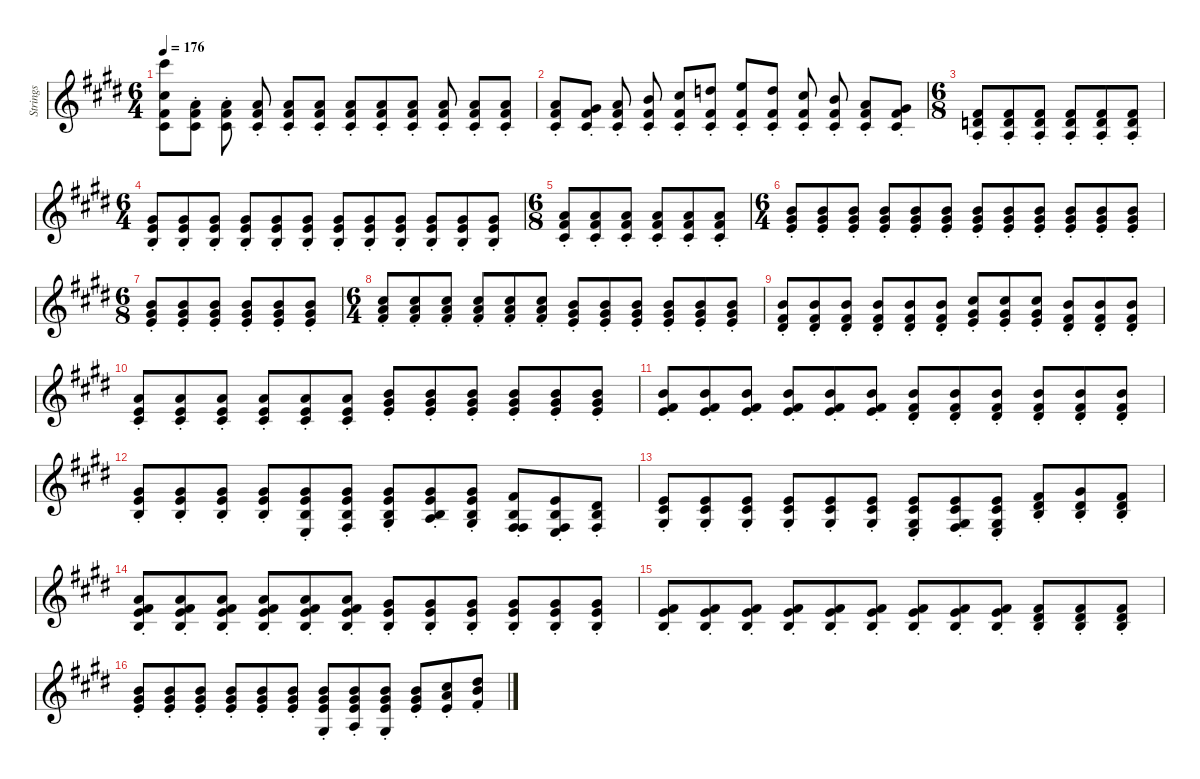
\defaultSystemsLayout 4
\hideDynamics
\bracketExtendMode nobrackets
\firstSystemTrackNameMode fullname
\otherSystemsTrackNameMode fullname
\otherSystemsTrackNameOrientation horizontal
\track ("Strings" "vln.") {mute instrument stringensemble1}
\staff {score}
\tuning (E4 B3 G3 D3 A2 C2)
\ts (6 4)
\tempo 176
\clef g2
\ks e
(21.1{acc #} 18.3{acc #} 16.4{acc #} 16.5{acc #}).8{dy mf beam Down} (14.3{st acc forcenatural} 16.4{st acc #} 16.5{st acc #}).8{beam Down} (14.3{st acc forcenatural} 16.4{st acc #} 16.5{st acc #}).8{beam Down beam split} (5.1{st acc forcenatural} 7.2{st acc #} 6.3{st acc #}).8{beam Up} (5.1{st acc forcenatural} 7.2{st acc #} 6.3{st acc #}).8{beam Up} (5.1{st acc forcenatural} 7.2{st acc #} 6.3{st acc #}).8{beam Up} (10.2{st acc forcenatural} 11.3{st acc #} 11.4{st acc #}).8{beam Up} (10.2{st acc forcenatural} 11.3{st acc #} 11.4{st acc #}).8{beam Up beam merge} (10.2{st acc forcenatural} 11.3{st acc #} 11.4{st acc #}).8{beam Up beam split} (5.1{st acc forcenatural} 7.2{st acc #} 6.3{st acc #}).8{beam Up} (5.1{st acc forcenatural} 7.2{st acc #} 6.3{st acc #}).8{beam Up} (5.1{st acc forcenatural} 7.2{st acc #} 6.3{st acc #}).8{beam Up} |
(5.1{st acc forcenatural} 7.2{st acc #} 6.3{st acc #}).8{beam Up} (9.2{st acc #} 11.3{st acc #} 11.4{st acc #}).8{beam Up} (10.2{st acc forcenatural} 11.3{st acc #} 11.4{st acc #}).8{beam Up beam split} (12.2{st acc forcenatural} 11.3{st acc #} 11.4{st acc #}).8{beam Up} (9.1{st acc #} 11.3{st acc #} 11.4{st acc #}).8{beam Up} (10.1{st acc forcenatural} 11.3{st acc #} 11.4{st acc #}).8{beam Up} (12.1{st acc forcenatural} 11.3{st acc #} 11.4{st acc #}).8{beam Up} (10.1{st acc forcenatural} 11.3{st acc #} 11.4{st acc #}).8{beam Up} (9.1{st acc #} 11.3{st acc #} 11.4{st acc #}).8{beam Up beam split} (7.1{st acc forcenatural} 7.2{st acc #} 6.3{st acc #}).8{beam Up} (5.1{st acc forcenatural} 7.2{st acc #} 6.3{st acc #}).8{beam Up} (4.1{st acc #} 7.2{st acc #} 6.3{st acc #}).8{beam Up} |
\ts (6 8)
\beaming (8 3 3 3 3)
(7.2{st acc #} 7.3{st acc forcenatural} 7.4{st acc forcenatural}).8{beam Up} (7.2{st acc #} 7.3{st acc forcenatural} 7.4{st acc forcenatural}).8{beam Up} (7.2{st acc #} 7.3{st acc forcenatural} 7.4{st acc forcenatural}).8{beam Up} (7.2{st acc #} 7.3{st acc forcenatural} 7.4{st acc forcenatural}).8{beam Up} (7.2{st acc #} 7.3{st acc forcenatural} 7.4{st acc forcenatural}).8{beam Up} (7.2{st acc #} 7.3{st acc forcenatural} 7.4{st acc forcenatural}).8{beam Up} |
\ts (6 4)
\beaming (8 3 3 3 3)
(4.1{st acc #} 5.2{st acc forcenatural} 4.3{st acc forcenatural}).8{beam Up} (4.1{st acc #} 5.2{st acc forcenatural} 4.3{st acc forcenatural}).8{beam Up} (0.1{st acc forcenatural} 9.2{st acc #} 9.4{st acc forcenatural}).8{beam Up beam split} (9.2{st acc #} 9.3{st acc forcenatural} 9.4{st acc forcenatural}).8{beam Up} (9.2{st acc #} 9.3{st acc forcenatural} 9.4{st acc forcenatural}).8{beam Up} (9.2{st acc #} 9.3{st acc forcenatural} 9.4{st acc forcenatural}).8{beam Up} (4.1{st acc #} 5.2{st acc forcenatural} 4.3{st acc forcenatural}).8{beam Up} (4.1{st acc #} 5.2{st acc forcenatural} 4.3{st acc forcenatural}).8{beam Up} (4.1{st acc #} 5.2{st acc forcenatural} 4.3{st acc forcenatural}).8{beam Up beam split} (4.1{st acc #} 5.2{st acc forcenatural} 4.3{st acc forcenatural}).8{beam Up} (4.1{st acc #} 5.2{st acc forcenatural} 4.3{st acc forcenatural}).8{beam Up} (0.1{st acc forcenatural} 9.2{st acc #} 9.4{st acc forcenatural}).8{beam Up} |
\ts (6 8)
\beaming (8 3 3 3 3)
(5.1{st acc forcenatural} 7.2{st acc #} 6.3{st acc #}).8{beam Up} (5.1{st acc forcenatural} 7.2{st acc #} 6.3{st acc #}).8{beam Up} (10.2{st acc forcenatural} 11.3{st acc #} 11.4{st acc #}).8{beam Up} (10.2{st acc forcenatural} 11.3{st acc #} 11.4{st acc #}).8{beam Up} (10.2{st acc forcenatural} 11.3{st acc #} 11.4{st acc #}).8{beam Up} (5.1{st acc forcenatural} 7.2{st acc #} 6.3{st acc #}).8{beam Up} |
\ts (6 4)
\beaming (8 3 3 3 3)
(7.1{st acc forcenatural} 9.2{st acc #} 9.3{st acc forcenatural}).8{beam Up} (7.1{st acc forcenatural} 9.2{st acc #} 9.3{st acc forcenatural}).8{beam Up} (7.1{st acc forcenatural} 9.2{st acc #} 9.3{st acc forcenatural}).8{beam Up beam split} (7.1{st acc forcenatural} 9.2{st acc #} 9.3{st acc forcenatural}).8{beam Up} (7.1{st acc forcenatural} 9.2{st acc #} 9.3{st acc forcenatural}).8{beam Up} (7.1{st acc forcenatural} 9.2{st acc #} 9.3{st acc forcenatural}).8{beam Up} (7.1{st acc forcenatural} 9.2{st acc #} 9.3{st acc forcenatural}).8{beam Up} (7.1{st acc forcenatural} 9.2{st acc #} 9.3{st acc forcenatural}).8{beam Up} (7.1{st acc forcenatural} 9.2{st acc #} 9.3{st acc forcenatural}).8{beam Up beam split} (7.1{st acc forcenatural} 9.2{st acc #} 9.3{st acc forcenatural}).8{beam Up} (7.1{st acc forcenatural} 9.2{st acc #} 9.3{st acc forcenatural}).8{beam Up} (7.1{st acc forcenatural} 9.2{st acc #} 9.3{st acc forcenatural}).8{beam Up} |
\ts (6 8)
\beaming (8 3 3 3 3)
(7.1{st acc forcenatural} 9.2{st acc #} 9.3{st acc forcenatural}).8{beam Up} (7.1{st acc forcenatural} 9.2{st acc #} 9.3{st acc forcenatural}).8{beam Up} (7.1{st acc forcenatural} 9.2{st acc #} 9.3{st acc forcenatural}).8{beam Up} (7.1{st acc forcenatural} 9.2{st acc #} 9.3{st acc forcenatural}).8{beam Up} (7.1{st acc forcenatural} 9.2{st acc #} 9.3{st acc forcenatural}).8{beam Up} (7.1{st acc forcenatural} 9.2{st acc #} 9.3{st acc forcenatural}).8{beam Up} |
\ts (6 4)
\beaming (8 3 3 3 3)
(9.1{st acc #} 10.2{st acc forcenatural} 11.3{st acc #}).8{beam Up} (9.1{st acc #} 10.2{st acc forcenatural} 11.3{st acc #}).8{beam Up} (9.1{st acc #} 10.2{st acc forcenatural} 11.3{st acc #}).8{beam Up beam split} (9.1{st acc #} 10.2{st acc forcenatural} 11.3{st acc #}).8{beam Up} (9.1{st acc #} 10.2{st acc forcenatural} 11.3{st acc #}).8{beam Up} (9.1{st acc #} 10.2{st acc forcenatural} 11.3{st acc #}).8{beam Up} (7.1{st acc forcenatural} 9.2{st acc #} 9.3{st acc forcenatural}).8{beam Up} (7.1{st acc forcenatural} 9.2{st acc #} 9.3{st acc forcenatural}).8{beam Up} (7.1{st acc forcenatural} 9.2{st acc #} 9.3{st acc forcenatural}).8{beam Up beam split} (7.1{st acc forcenatural} 9.2{st acc #} 9.3{st acc forcenatural}).8{beam Up} (7.1{st acc forcenatural} 9.2{st acc #} 9.3{st acc forcenatural}).8{beam Up} (7.1{st acc forcenatural} 9.2{st acc #} 9.3{st acc forcenatural}).8{beam Up} |
(12.2{st acc forcenatural} 11.3{st acc #} 13.4{st acc #}).8{beam Up} (12.2{st acc forcenatural} 11.3{st acc #} 13.4{st acc #}).8{beam Up} (12.2{st acc forcenatural} 11.3{st acc #} 13.4{st acc #}).8{beam Up beam split} (12.2{st acc forcenatural} 11.3{st acc #} 13.4{st acc #}).8{beam Up} (12.2{st acc forcenatural} 11.3{st acc #} 13.4{st acc #}).8{beam Up} (12.2{st acc forcenatural} 11.3{st acc #} 13.4{st acc #}).8{beam Up} (14.2{st acc #} 13.3{st acc #} 14.4{st acc forcenatural}).8{beam Up} (14.2{st acc #} 13.3{st acc #} 14.4{st acc forcenatural}).8{beam Up} (14.2{st acc #} 13.3{st acc #} 14.4{st acc forcenatural}).8{beam Up beam split} (12.2{st acc forcenatural} 11.3{st acc #} 13.4{st acc #}).8{beam Up} (12.2{st acc forcenatural} 11.3{st acc #} 13.4{st acc #}).8{beam Up} (12.2{st acc forcenatural} 11.3{st acc #} 13.4{st acc #}).8{beam Up} |
(10.2{st acc forcenatural} 9.3{st acc forcenatural} 11.4{st acc #}).8{beam Up} (10.2{st acc forcenatural} 9.3{st acc forcenatural} 11.4{st acc #}).8{beam Up} (10.2{st acc forcenatural} 9.3{st acc forcenatural} 11.4{st acc #}).8{beam Up beam split} (10.2{st acc forcenatural} 9.3{st acc forcenatural} 11.4{st acc #}).8{beam Up} (5.1{st acc forcenatural} 5.2{st acc forcenatural} 6.3{st acc #}).8{beam Up} (5.1{st acc forcenatural} 5.2{st acc forcenatural} 6.3{st acc #}).8{beam Up} (7.1{st acc forcenatural} 9.2{st acc #} 9.3{st acc forcenatural}).8{beam Up} (7.1{st acc forcenatural} 9.2{st acc #} 9.3{st acc forcenatural}).8{beam Up} (7.1{st acc forcenatural} 9.2{st acc #} 9.3{st acc forcenatural}).8{beam Up beam split} (7.1{st acc forcenatural} 9.2{st acc #} 9.3{st acc forcenatural}).8{beam Up} (7.1{st acc forcenatural} 9.2{st acc #} 9.3{st acc forcenatural}).8{beam Up} (7.1{st acc forcenatural} 9.2{st acc #} 9.3{st acc forcenatural}).8{beam Up} |
(7.1{st acc forcenatural} 7.2{st acc #} 9.3{st acc forcenatural}).8{beam Up} (7.1{st acc forcenatural} 7.2{st acc #} 9.3{st acc forcenatural}).8{beam Up} (7.1{st acc forcenatural} 7.2{st acc #} 9.3{st acc forcenatural}).8{beam Up beam split} (7.1{st acc forcenatural} 7.2{st acc #} 9.3{st acc forcenatural}).8{beam Up} (7.1{st acc forcenatural} 7.2{st acc #} 9.3{st acc forcenatural}).8{beam Up} (7.1{st acc forcenatural} 7.2{st acc #} 9.3{st acc forcenatural}).8{beam Up} (7.1{st acc forcenatural} 7.2{st acc #} 8.3{st acc #}).8{beam Up} (7.1{st acc forcenatural} 7.2{st acc #} 8.3{st acc #}).8{beam Up} (7.1{st acc forcenatural} 7.2{st acc #} 8.3{st acc #}).8{beam Up beam split} (12.2{st acc forcenatural} 11.3{st acc #} 13.4{st acc #}).8{beam Up} (12.2{st acc forcenatural} 11.3{st acc #} 13.4{st acc #}).8{beam Up} (7.1{st acc forcenatural} 7.2{st acc #} 8.3{st acc #}).8{beam Up} |
(4.1{st acc #} 5.2{st acc forcenatural} 4.3{st acc forcenatural}).8{beam Up} (4.1{st acc #} 5.2{st acc forcenatural} 4.3{st acc forcenatural}).8{beam Up} (4.1{st acc #} 5.2{st acc forcenatural} 4.3{st acc forcenatural}).8{beam Up} (4.1{st acc #} 5.2{st acc forcenatural} 4.3{st acc forcenatural}).8{beam Up} (4.1{st acc #} 5.2{st acc forcenatural} 4.3{st acc forcenatural} 2.4{st acc forcenatural}).8{beam Up} (4.1{st acc #} 5.2{st acc forcenatural} 4.3{st acc forcenatural} 4.4{st acc #}).8{beam Up} (0.1{st acc forcenatural} 9.2{st acc #} 9.4{st acc forcenatural} 11.5{st acc #}).8{beam Up} (4.1{st acc #} 5.2{st acc forcenatural} 4.3{st acc forcenatural} 7.4{st acc forcenatural}).8{beam Up} (0.1{st acc forcenatural} 9.2{st acc #} 9.4{st acc forcenatural} 11.5{st acc #}).8{beam Up} (7.2{st acc #} 4.3{st acc forcenatural} 4.4{st acc #} 9.5{st acc #}).8{beam Up} (0.1{st acc forcenatural} 0.2{st acc forcenatural} 4.4{st acc #} 7.5{st acc forcenatural}).8{beam Up} (4.2{st acc #} 4.3{st acc forcenatural} 4.4{st acc #}).8{beam Up} |
(5.2{st acc forcenatural} 6.3{st acc #} 6.4{st acc #}).8{beam Up} (0.1{st acc forcenatural} 6.3{st acc #} 6.4{st acc #}).8{beam Up} (0.1{st acc forcenatural} 6.3{st acc #} 6.4{st acc #}).8{beam Up} (0.1{st acc forcenatural} 2.2{st acc #} 1.3{st acc #}).8{beam Up} (0.1{st acc forcenatural} 6.3{st acc #} 6.4{st acc #}).8{beam Up} (0.1{st acc forcenatural} 6.3{st acc #} 6.4{st acc #}).8{beam Up} (0.1{st acc forcenatural} 6.3{st acc #} 6.4{st acc #} 7.5{st acc forcenatural}).8{beam Up} (0.1{st acc forcenatural} 6.3{st acc #} 6.4{st acc #} 9.5{st acc #}).8{beam Up} (0.1{st acc forcenatural} 6.3{st acc #} 6.4{st acc #} 7.5{st acc forcenatural}).8{beam Up} (7.2{st acc #} 8.3{st acc #} 9.4{st acc forcenatural}).8{beam Up} (4.1{st acc #} 4.2{st acc #} 4.3{st acc forcenatural}).8{beam Up} (2.1{st acc #} 4.2{st acc #} 4.3{st acc forcenatural}).8{beam Up} |
(0.1{st acc forcenatural} 10.2{st acc forcenatural} 11.3{st acc #} 9.4{st acc forcenatural}).8{beam Up} (0.1{st acc forcenatural} 10.2{st acc forcenatural} 11.3{st acc #} 9.4{st acc forcenatural}).8{beam Up} (0.1{st acc forcenatural} 10.2{st acc forcenatural} 11.3{st acc #} 9.4{st acc forcenatural}).8{beam Up} (0.1{st acc forcenatural} 10.2{st acc forcenatural} 11.3{st acc #} 9.4{st acc forcenatural}).8{beam Up} (0.1{st acc forcenatural} 10.2{st acc forcenatural} 11.3{st acc #} 9.4{st acc forcenatural}).8{beam Up} (0.1{st acc forcenatural} 0.2{st acc forcenatural} 14.3{st acc forcenatural} 16.4{st acc #}).8{beam Up} (0.1{st acc forcenatural} 9.2{st acc #} 9.4{st acc forcenatural}).8{beam Up} (9.2{st acc #} 9.3{st acc forcenatural} 9.4{st acc forcenatural}).8{beam Up} (9.2{st acc #} 9.3{st acc forcenatural} 9.4{st acc forcenatural}).8{beam Up} (9.2{st acc #} 9.3{st acc forcenatural} 9.4{st acc forcenatural}).8{beam Up} (9.2{st acc #} 9.3{st acc forcenatural} 9.4{st acc forcenatural}).8{beam Up} (9.2{st acc #} 9.3{st acc forcenatural} 9.4{st acc forcenatural}).8{beam Up} |
(7.2{st acc #} 9.3{st acc forcenatural} 9.4{st acc forcenatural}).8{beam Up} (7.2{st acc #} 9.3{st acc forcenatural} 9.4{st acc forcenatural}).8{beam Up} (7.2{st acc #} 9.3{st acc forcenatural} 9.4{st acc forcenatural}).8{beam Up} (7.2{st acc #} 9.3{st acc forcenatural} 9.4{st acc forcenatural}).8{beam Up} (7.2{st acc #} 9.3{st acc forcenatural} 9.4{st acc forcenatural}).8{beam Up} (7.2{st acc #} 9.3{st acc forcenatural} 9.4{st acc forcenatural}).8{beam Up} (0.1{st acc forcenatural} 0.2{st acc forcenatural} 11.3{st acc #}).8{beam Up} (0.1{st acc forcenatural} 0.2{st acc forcenatural} 11.3{st acc #}).8{beam Up} (0.1{st acc forcenatural} 0.2{st acc forcenatural} 11.3{st acc #}).8{beam Up} (7.2{st acc #} 8.3{st acc #} 9.4{st acc forcenatural}).8{beam Up} (7.2{st acc #} 8.3{st acc #} 9.4{st acc forcenatural}).8{beam Up} (7.2{st acc #} 8.3{st acc #} 9.4{st acc forcenatural}).8{beam Up} |
(7.1{st acc forcenatural} 9.2{st acc #} 9.3{st acc forcenatural}).8{beam Up} (7.1{st acc forcenatural} 9.2{st acc #} 9.3{st acc forcenatural}).8{beam Up} (7.1{st acc forcenatural} 9.2{st acc #} 9.3{st acc forcenatural}).8{beam Up} (7.1{st acc forcenatural} 9.2{st acc #} 9.3{st acc forcenatural}).8{beam Up} (7.1{st acc forcenatural} 9.2{st acc #} 9.3{st acc forcenatural}).8{beam Up} (7.1{st acc forcenatural} 9.2{st acc #} 9.3{st acc forcenatural}).8{beam Up} (7.1{st acc forcenatural} 9.2{st acc #} 9.3{st acc forcenatural} 6.4{st acc #}).8{beam Up} (7.1{st acc forcenatural} 9.2{st acc #} 9.3{st acc forcenatural} 7.4{st acc forcenatural}).8{beam Up} (7.1{st acc forcenatural} 9.2{st acc #} 9.3{st acc forcenatural} 6.4{st acc #}).8{beam Up} (7.1{st acc forcenatural} 9.2{st acc #} 9.3{st acc forcenatural}).8{beam Up} (9.1{st acc #} 10.2{st acc forcenatural} 9.3{st acc forcenatural}).8{beam Up} (16.2{st acc #} 16.3{st acc forcenatural} 16.4{st acc #}).8{beam Up}
